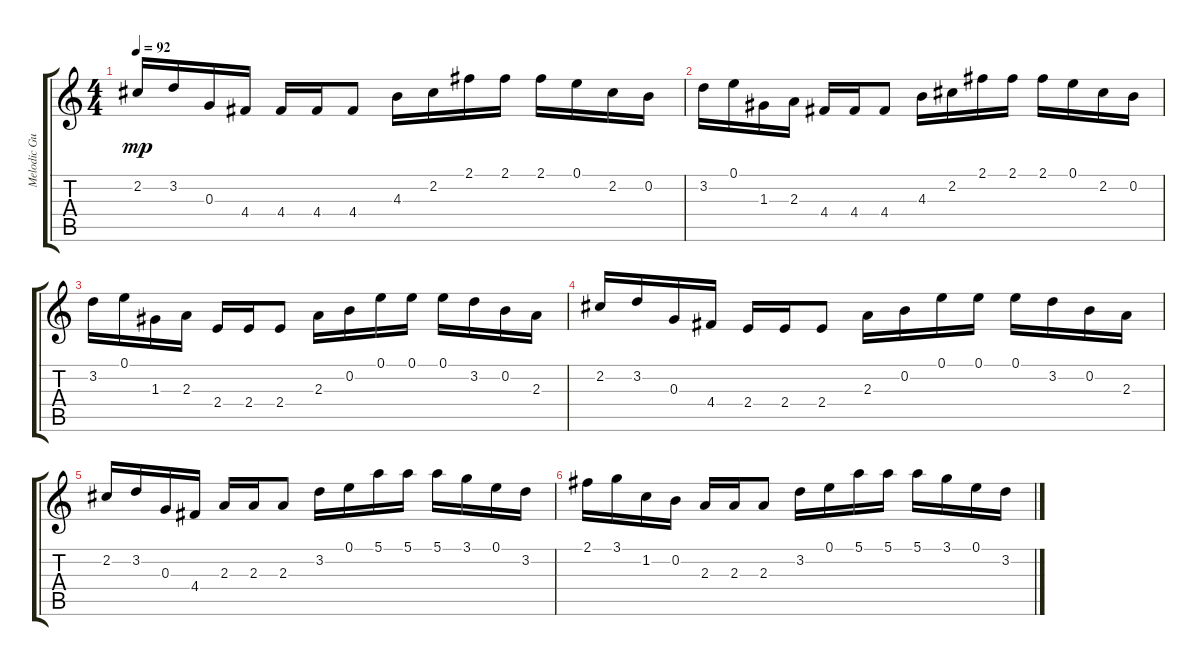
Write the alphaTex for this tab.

\track ("Melodic Guitar" "Melodic Gu") {instrument electricguitarjazz}
\staff {score tabs}
\tuning (E4 B3 G3 D3 A2 E2) {hide}
\ts (4 4)
\tempo 92
\clef g2
\ks c
2.2.16{dy mp} 3.2.16 0.3.16 4.4.16 4.4.16 4.4.16 4.4.8 4.3.16 2.2.16 2.1.16 2.1.16 2.1.16 0.1.16 2.2.16 0.2.16 |
3.2.16 0.1.16 1.3.16 2.3.16 4.4.16 4.4.16 4.4.8 4.3.16 2.2.16 2.1.16 2.1.16 2.1.16 0.1.16 2.2.16 0.2.16 |
3.2.16{volume 0} 0.1.16 1.3.16 2.3.16 2.4.16 2.4.16 2.4.8 2.3.16 0.2.16 0.1.16 0.1.16 0.1.16 3.2.16 0.2.16 2.3.16 |
2.2.16 3.2.16 0.3.16 4.4.16 2.4.16 2.4.16 2.4.8 2.3.16 0.2.16 0.1.16 0.1.16 0.1.16 3.2.16 0.2.16 2.3.16 |
2.2.16 3.2.16 0.3.16 4.4.16 2.3.16 2.3.16 2.3.8 3.2.16 0.1.16 5.1.16 5.1.16 5.1.16 3.1.16 0.1.16 3.2.16 |
2.1.16 3.1.16 1.2.16 0.2.16 2.3.16 2.3.16 2.3.8 3.2.16 0.1.16 5.1.16 5.1.16 5.1.16 3.1.16 0.1.16 3.2.16
